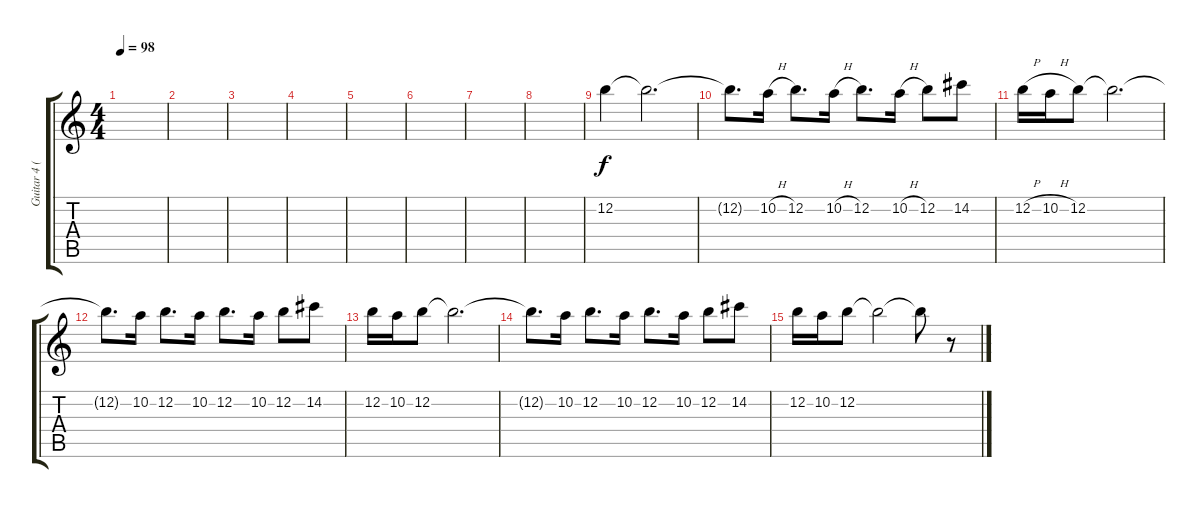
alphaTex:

\track ("Guitar 4 (elec. w/dist. and reverb) Jimm" "Guitar 4 (") {instrument overdrivenguitar}
\staff {score tabs}
\tuning (E4 B3 G3 D3 A2 E2) {hide}
\ts (4 4)
\tempo 98
\clef g2
\ks c
|
|
|
|
|
|
|
|
12.2.4 12.2{t}.2{d} |
12.2{t}.8{d} 10.2{h}.16 12.2.8{d} 10.2{h}.16 12.2.8{d} 10.2{h}.16 12.2.8 14.2.8 |
12.2{h}.16 10.2{h}.16 12.2.8 12.2{t}.2{d} |
12.2{t}.8{d} 10.2.16 12.2.8{d} 10.2.16 12.2.8{d} 10.2.16 12.2.8 14.2.8 |
12.2.16 10.2.16 12.2.8 12.2{t}.2{d} |
12.2{t}.8{d} 10.2.16 12.2.8{d} 10.2.16 12.2.8{d} 10.2.16 12.2.8 14.2.8 |
12.2.16 10.2.16 12.2.8 12.2{t}.2 12.2{t}.8 r.8
